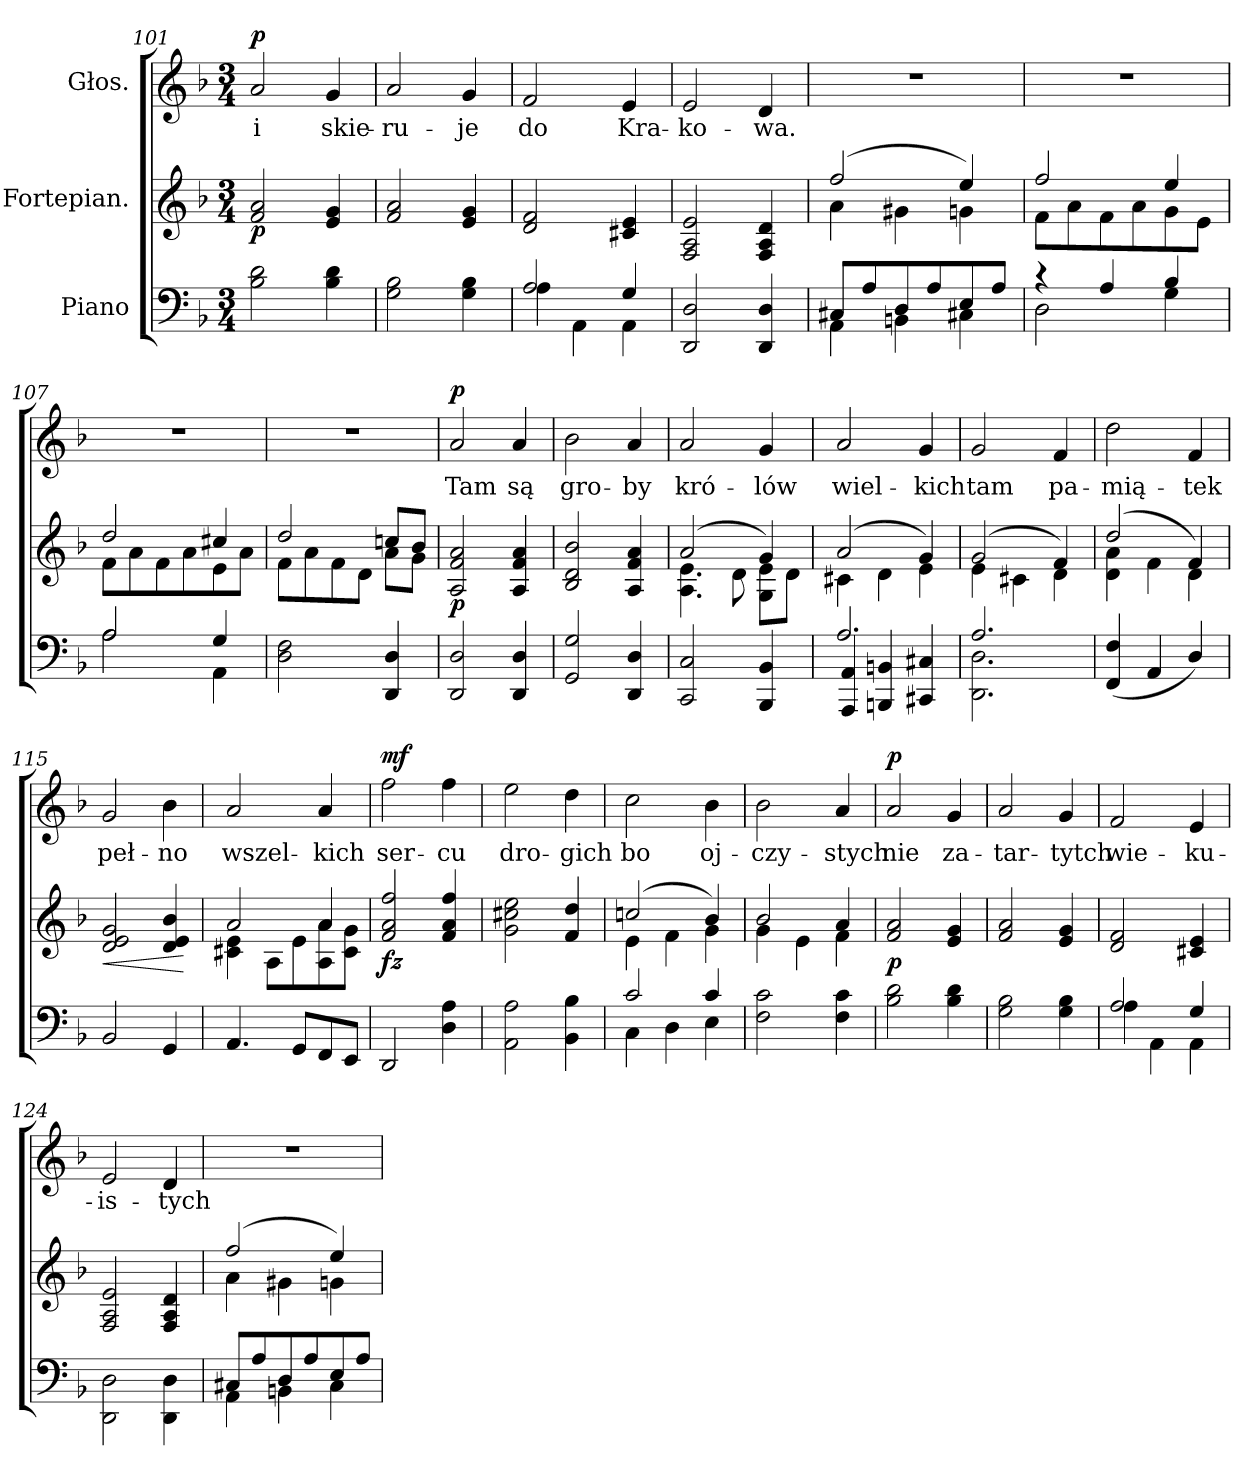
**kern	**kern	**dynam	**kern	**text	**dynam
*part3	*part2	*part2	*part1	*part1	*part1
*staff3	*staff2	*staff2	*staff1	*staff1	*staff1
*I"Piano	*I"Fortepian.	*	*I"Głos.	*	*
*clefF4	*clefG2	*	*clefG2	*	*
*k[b-]	*k[b-]	*	*k[b-]	*	*
*M3/4	*M3/4	*	*M3/4	*	*
=101	=101	=101	=101	=101	=101
!	!	!	!	!	!LO:DY:a
2B-\ 2d\	2f/ 2a/	p	2a/	i	p
4B-\ 4d\	4e/ 4g/	.	4g/	skie-	.
=102	=102	=102	=102	=102	=102
2G\ 2B-\	2f/ 2a/	.	2a/	-ru-	.
4G\ 4B-\	4e/ 4g/	.	4g/	-je	.
=103	=103	=103	=103	=103	=103
*^	*	*	*	*	*
2A/	4A\	2d/ 2f/	.	2f/	do	.
.	4AA\	.	.	.	.	.
4G/	4AA\	4c#X/ 4e/	.	4e/	Kra-	.
*v	*v	*	*	*	*	*
=104	=104	=104	=104	=104	=104
2DD/ 2D/	2F/ 2A/ 2e/	.	2e/	-ko-	.
4DD/ 4D/	4F/ 4A/ 4d/	.	4d/	-wa.	.
=105	=105	=105	=105	=105	=105
*^	*^	*	*	*	*
8C#X/L	4AA\	(2ff/	4a\	.	2.r	.	.
8A/	.	.	.	.	.	.	.
8D/	4BBn\	.	4g#X\	.	.	.	.
8A/	.	.	.	.	.	.	.
8E/	4C#X\	4ee/)	4gn\	.	.	.	.
8A/J	.	.	.	.	.	.	.
=106	=106	=106	=106	=106	=106	=106	=106
4r	2D\	2ff/	8f\L	.	2.r	.	.
.	.	.	8a\	.	.	.	.
4A/	.	.	8f\	.	.	.	.
.	.	.	8a\	.	.	.	.
4B-/	4G\	4ee/	8g\	.	.	.	.
.	.	.	8e\J	.	.	.	.
=107	=107	=107	=107	=107	=107	=107	=107
2A/	2A\	2dd/	8f\L	.	2.r	.	.
.	.	.	8a\	.	.	.	.
.	.	.	8f\	.	.	.	.
.	.	.	8a\	.	.	.	.
4G/	4AA\	4cc#X/	8e\	.	.	.	.
.	.	.	8a\J	.	.	.	.
*v	*v	*	*	*	*	*	*
=108	=108	=108	=108	=108	=108	=108
2D\ 2F\	2dd/	8f\L	.	2.r	.	.
.	.	8a\	.	.	.	.
.	.	8f\	.	.	.	.
.	.	8d\J	.	.	.	.
4DD/ 4D/	8ccn/L	8a\L	.	.	.	.
.	8b-/J	8g\J	.	.	.	.
=109	=109	=109	=109	=109	=109	=109
!	!	!	!	!	!	!LO:DY:a
*	*v	*v	*	*	*	*
2DD/ 2D/	2A/ 2f/ 2a/	p	2a/	Tam	p
4DD/ 4D/	4A/ 4f/ 4a/	.	4a/	są	.
=110	=110	=110	=110	=110	=110
2GG/ 2G/	2B-/ 2d/ 2b-/	.	2b-\	gro-	.
4DD/ 4D/	4A/ 4f/ 4a/	.	4a/	-by	.
=111	=111	=111	=111	=111	=111
*	*^	*	*	*	*
2CC/ 2C/	(2a/	4.A\ 4.e\	.	2a/	kró-	.
.	.	8d\	.	.	.	.
4BBB-/ 4BB-/	4g/)	8G\ 8e\L	.	4g/	-lów	.
.	.	8d\J	.	.	.	.
=112	=112	=112	=112	=112	=112	=112
*^	*	*	*	*	*	*
2.A/	4AAA/ 4AA/	(2a/	4c#X\	.	2a/	wiel-	.
.	4BBBn/ 4BBn/	.	4d\	.	.	.	.
.	4CC#X/ 4C#X/	4g/)	4e\	.	4g/	-kich	.
=113	=113	=113	=113	=113	=113	=113	=113
2.A/	2.DD\ 2.D\	(2g/	4e\	.	2g/	tam	.
.	.	.	4c#X\	.	.	.	.
.	.	4f/)	4d\	.	4f/	pa-	.
*v	*v	*	*	*	*	*	*
=114	=114	=114	=114	=114	=114	=114
(4FF/ 4F/	(2dd/	4d\ 4a\	.	2dd\	-mią-	.
4AA/	.	4f\	.	.	.	.
4D/)	4f/)	4d\	.	4f/	-tek	.
=115	=115	=115	=115	=115	=115	=115
!	!	!	!LO:HP:b	!	!	!
*	*v	*v	*	*	*	*
2BB-/	2d/ 2e/ 2g/	<	2g/	peł-	.
4GG/	4d/ 4e/ 4b-/	.	4b-\	-no	.
.	.	[	.	.	.
=116	=116	=116	=116	=116	=116
*	*^	*	*	*	*
4.AA/	2a/	4c#X\ 4e\	.	2a/	wszel-	.
.	.	8A\L	.	.	.	.
8GG/L	.	8e\	.	.	.	.
8FF/	4a/	8A\ 8a\	.	4a/	-kich	.
8EE/J	.	8c#\ 8g\J	.	.	.	.
=117	=117	=117	=117	=117	=117	=117
!	!	!	!	!	!	!LO:DY:a
*	*v	*v	*	*	*	*
2DD/	2f/ 2a/ 2ff/	fz	2ff\	ser-	mf
4D\ 4A\	4f/ 4a/ 4ff/	.	4ff\	-cu	.
=118	=118	=118	=118	=118	=118
2AA 2A	2g 2cc#X 2ee	.	2ee	dro-	.
4BB- 4B-	4f 4dd	.	4dd	-gich	.
=119	=119	=119	=119	=119	=119
*^	*^	*	*	*	*
2c	4C	(2ccn	4e	.	2cc	bo	.
.	4D	.	4f	.	.	.	.
4c	4E	4b-)	4g	.	4b-	oj-	.
*v	*v	*	*	*	*	*	*
=120	=120	=120	=120	=120	=120	=120
2F 2c	2b-	4g	.	2b-	-czy-	.
.	.	4e	.	.	.	.
4F 4c	4a	4f	.	4a	-stych	.
=121	=121	=121	=121	=121	=121	=121
!	!	!	!	!	!	!LO:DY:a
*	*v	*v	*	*	*	*
2B- 2d	2f 2a	p	2a	nie	p
4B- 4d	4e 4g	.	4g	za-	.
=122	=122	=122	=122	=122	=122
2G 2B-	2f 2a	.	2a	-tar-	.
4G 4B-	4e 4g	.	4g	-tytch	.
=123	=123	=123	=123	=123	=123
*^	*	*	*	*	*
2A	4A	2d 2f	.	2f	wie-	.
.	4AA	.	.	.	.	.
4G	4AA	4c#X 4e	.	4e	-ku-	.
*v	*v	*	*	*	*	*
=124	=124	=124	=124	=124	=124
2DD\ 2D\	2F/ 2A/ 2e/	.	2e	-is-	.
4DD\ 4D\	4F/ 4A/ 4d/	.	4d	-tych	.
=125	=125	=125	=125	=125	=125
*^	*^	*	*	*	*
8C#XL	4AA	(2ff	4a	.	2.r	.	.
8A	.	.	.	.	.	.	.
8D	4BBn	.	4g#X	.	.	.	.
8A	.	.	.	.	.	.	.
8E	4C#	4ee)	4gn	.	.	.	.
8AJ	.	.	.	.	.	.	.
*v	*v	*	*	*	*	*	*
*	*v	*v	*	*	*	*
=	=	=	=	=	=
*-	*-	*-	*-	*-	*-
